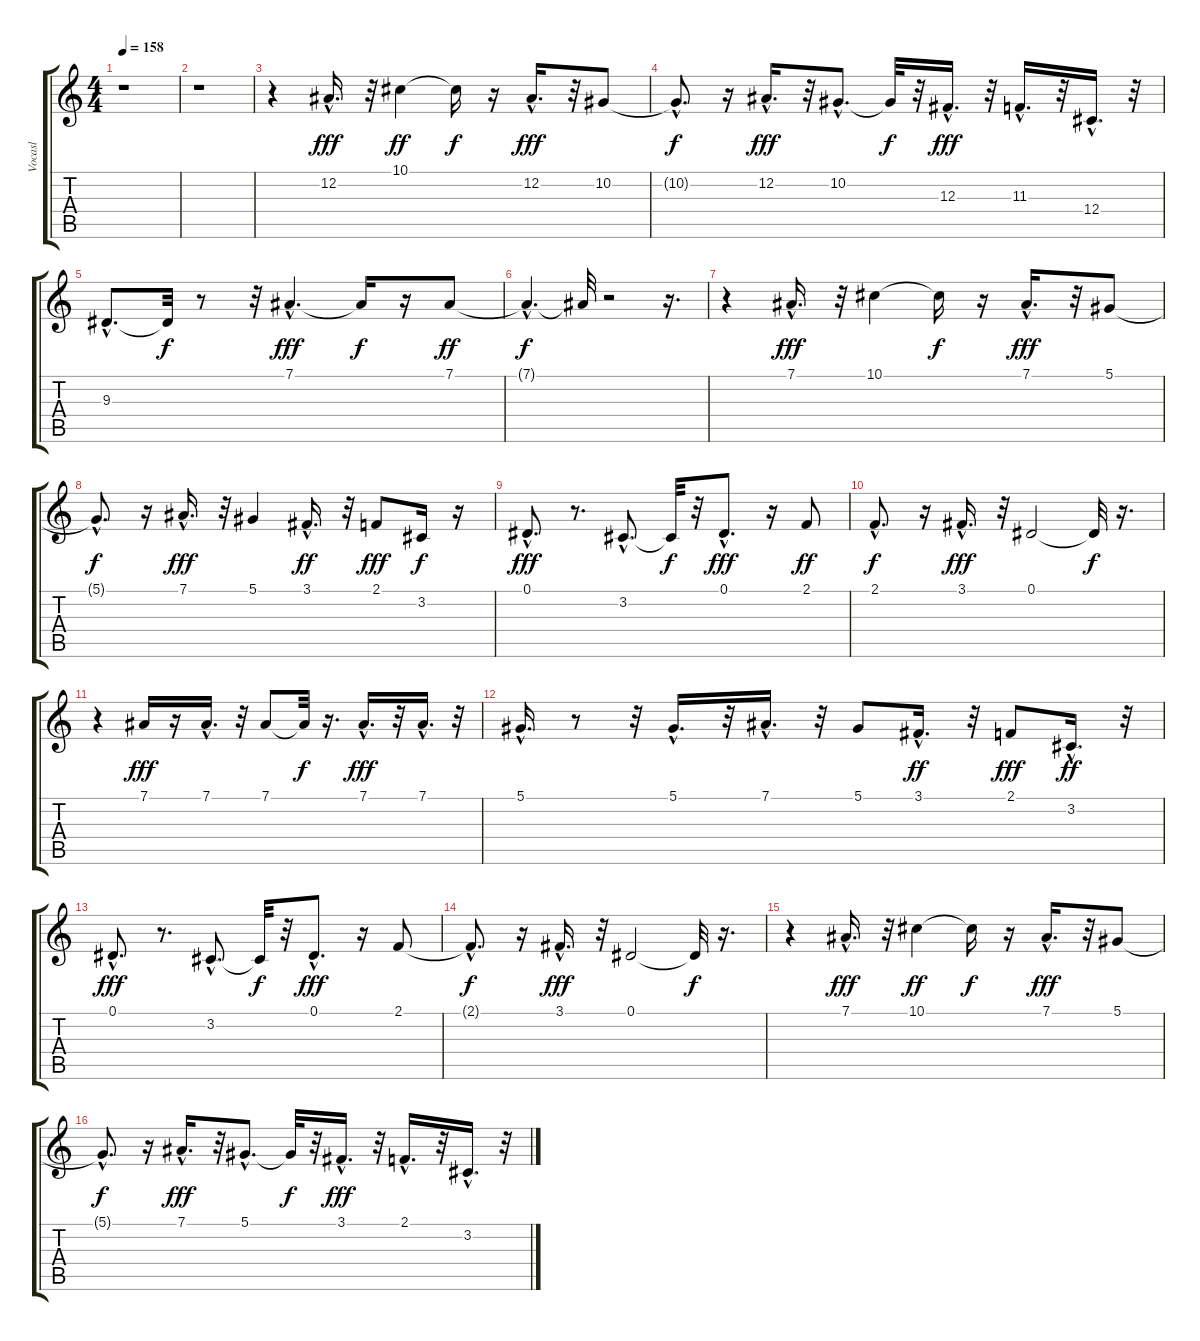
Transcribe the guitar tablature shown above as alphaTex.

\track ("Vocasl" "Vocasl") {instrument tenorsax}
\staff {score tabs}
\tuning (Eb4 Bb3 Gb3 Db3 Ab2 Eb2) {hide}
\ts (4 4)
\tempo 158
\clef g2
\ks c
r.1{dy fff instrument tenorsax} |
r.1 |
r.4 12.2{hac}.16{d} r.32 10.1.4{dy ff} 10.1{t}.16{dy f} r.16 12.2{hac}.16{d dy fff} r.32 10.2.8 |
10.2{hac t}.8{d dy f} r.16 12.2{hac}.16{d dy fff} r.32 10.2{hac}.8{d} 10.2{t}.32{dy f} r.32 12.3{hac}.16{d dy fff} r.32 11.3{hac}.16{d} r.32 12.4{hac}.16{d} r.32 |
9.3{hac}.8{d} 9.3{t}.32{dy f} r.8 r.32 7.1{hac}.4{d dy fff} 7.1{t}.16{dy f} r.16 7.1.8{dy ff} |
7.1{hac t}.4{d dy f} 7.1{t}.32 r.2 r.16{d} |
r.4 7.1{hac}.16{d dy fff} r.32 10.1.4 10.1{t}.16{dy f} r.16 7.1{hac}.16{d dy fff} r.32 5.1.8 |
5.1{hac t}.8{d dy f} r.16 7.1{hac}.16{d dy fff} r.32 5.1.4 3.1{hac}.16{d dy ff} r.32 2.1.8{dy fff} 3.2.16{dy f} r.16 |
0.1{hac}.8{d dy fff} r.8{d} 3.2{hac}.8{d} 3.2{t}.32{dy f} r.32 0.1{hac}.8{d dy fff} r.16 2.1.8{dy ff} |
2.1{hac}.8{d dy f} r.16 3.1{hac}.16{d dy fff} r.32 0.1.2 0.1{t}.32{dy f} r.16{d} |
r.4 7.1.16{dy fff} r.16 7.1{hac}.16{d} r.32 7.1.8 7.1{t}.32{dy f} r.16{d} 7.1{hac}.16{d dy fff} r.32 7.1{hac}.16{d} r.32 |
5.1{hac}.16{d} r.8 r.32 5.1{hac}.16{d} r.32 7.1{hac}.16{d} r.32 5.1.8 3.1{hac}.16{d dy ff} r.32 2.1.8{dy fff} 3.2{hac}.16{d dy ff} r.32 |
0.1{hac}.8{d dy fff} r.8{d} 3.2{hac}.8{d} 3.2{t}.32{dy f} r.32 0.1{hac}.8{d dy fff} r.16 2.1.8 |
2.1{hac t}.8{d dy f} r.16 3.1{hac}.16{d dy fff} r.32 0.1.2 0.1{t}.32{dy f} r.16{d} |
r.4 7.1{hac}.16{d dy fff} r.32 10.1.4{dy ff} 10.1{t}.16{dy f} r.16 7.1{hac}.16{d dy fff} r.32 5.1.8 |
5.1{hac t}.8{d dy f} r.16 7.1{hac}.16{d dy fff} r.32 5.1{hac}.8{d} 5.1{t}.32{dy f} r.32 3.1{hac}.16{d dy fff} r.32 2.1{hac}.16{d} r.32 3.2{hac}.16{d} r.32
